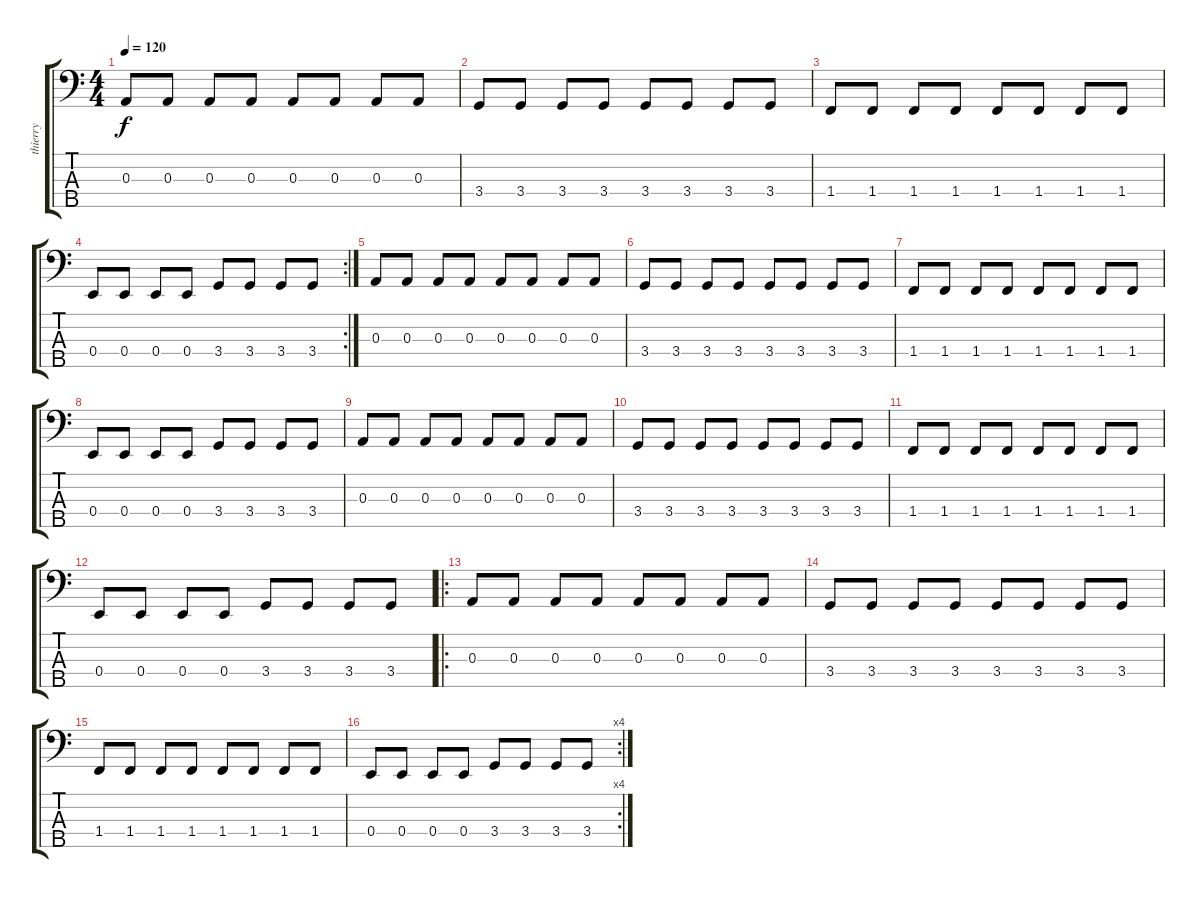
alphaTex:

\track ("thierry" "thierry") {instrument electricbassfinger}
\staff {score tabs}
\tuning (G2 D2 A1 E1 B0) {hide}
\ts (4 4)
\tempo 120
\clef f4
\ks c
0.3.8{dy f instrument electricbassfinger} 0.3.8 0.3.8 0.3.8 0.3.8 0.3.8 0.3.8 0.3.8 |
3.4.8 3.4.8 3.4.8 3.4.8 3.4.8 3.4.8 3.4.8 3.4.8 |
1.4.8 1.4.8 1.4.8 1.4.8 1.4.8 1.4.8 1.4.8 1.4.8 |
\rc 2
0.4.8 0.4.8 0.4.8 0.4.8 3.4.8 3.4.8 3.4.8 3.4.8 |
0.3.8 0.3.8 0.3.8 0.3.8 0.3.8 0.3.8 0.3.8 0.3.8 |
3.4.8 3.4.8 3.4.8 3.4.8 3.4.8 3.4.8 3.4.8 3.4.8 |
1.4.8 1.4.8 1.4.8 1.4.8 1.4.8 1.4.8 1.4.8 1.4.8 |
0.4.8 0.4.8 0.4.8 0.4.8 3.4.8 3.4.8 3.4.8 3.4.8 |
0.3.8 0.3.8 0.3.8 0.3.8 0.3.8 0.3.8 0.3.8 0.3.8 |
3.4.8 3.4.8 3.4.8 3.4.8 3.4.8 3.4.8 3.4.8 3.4.8 |
1.4.8 1.4.8 1.4.8 1.4.8 1.4.8 1.4.8 1.4.8 1.4.8 |
0.4.8 0.4.8 0.4.8 0.4.8 3.4.8 3.4.8 3.4.8 3.4.8 |
\ro
0.3.8 0.3.8 0.3.8 0.3.8 0.3.8 0.3.8 0.3.8 0.3.8 |
3.4.8 3.4.8 3.4.8 3.4.8 3.4.8 3.4.8 3.4.8 3.4.8 |
1.4.8 1.4.8 1.4.8 1.4.8 1.4.8 1.4.8 1.4.8 1.4.8 |
\rc 4
0.4.8 0.4.8 0.4.8 0.4.8 3.4.8 3.4.8 3.4.8 3.4.8
